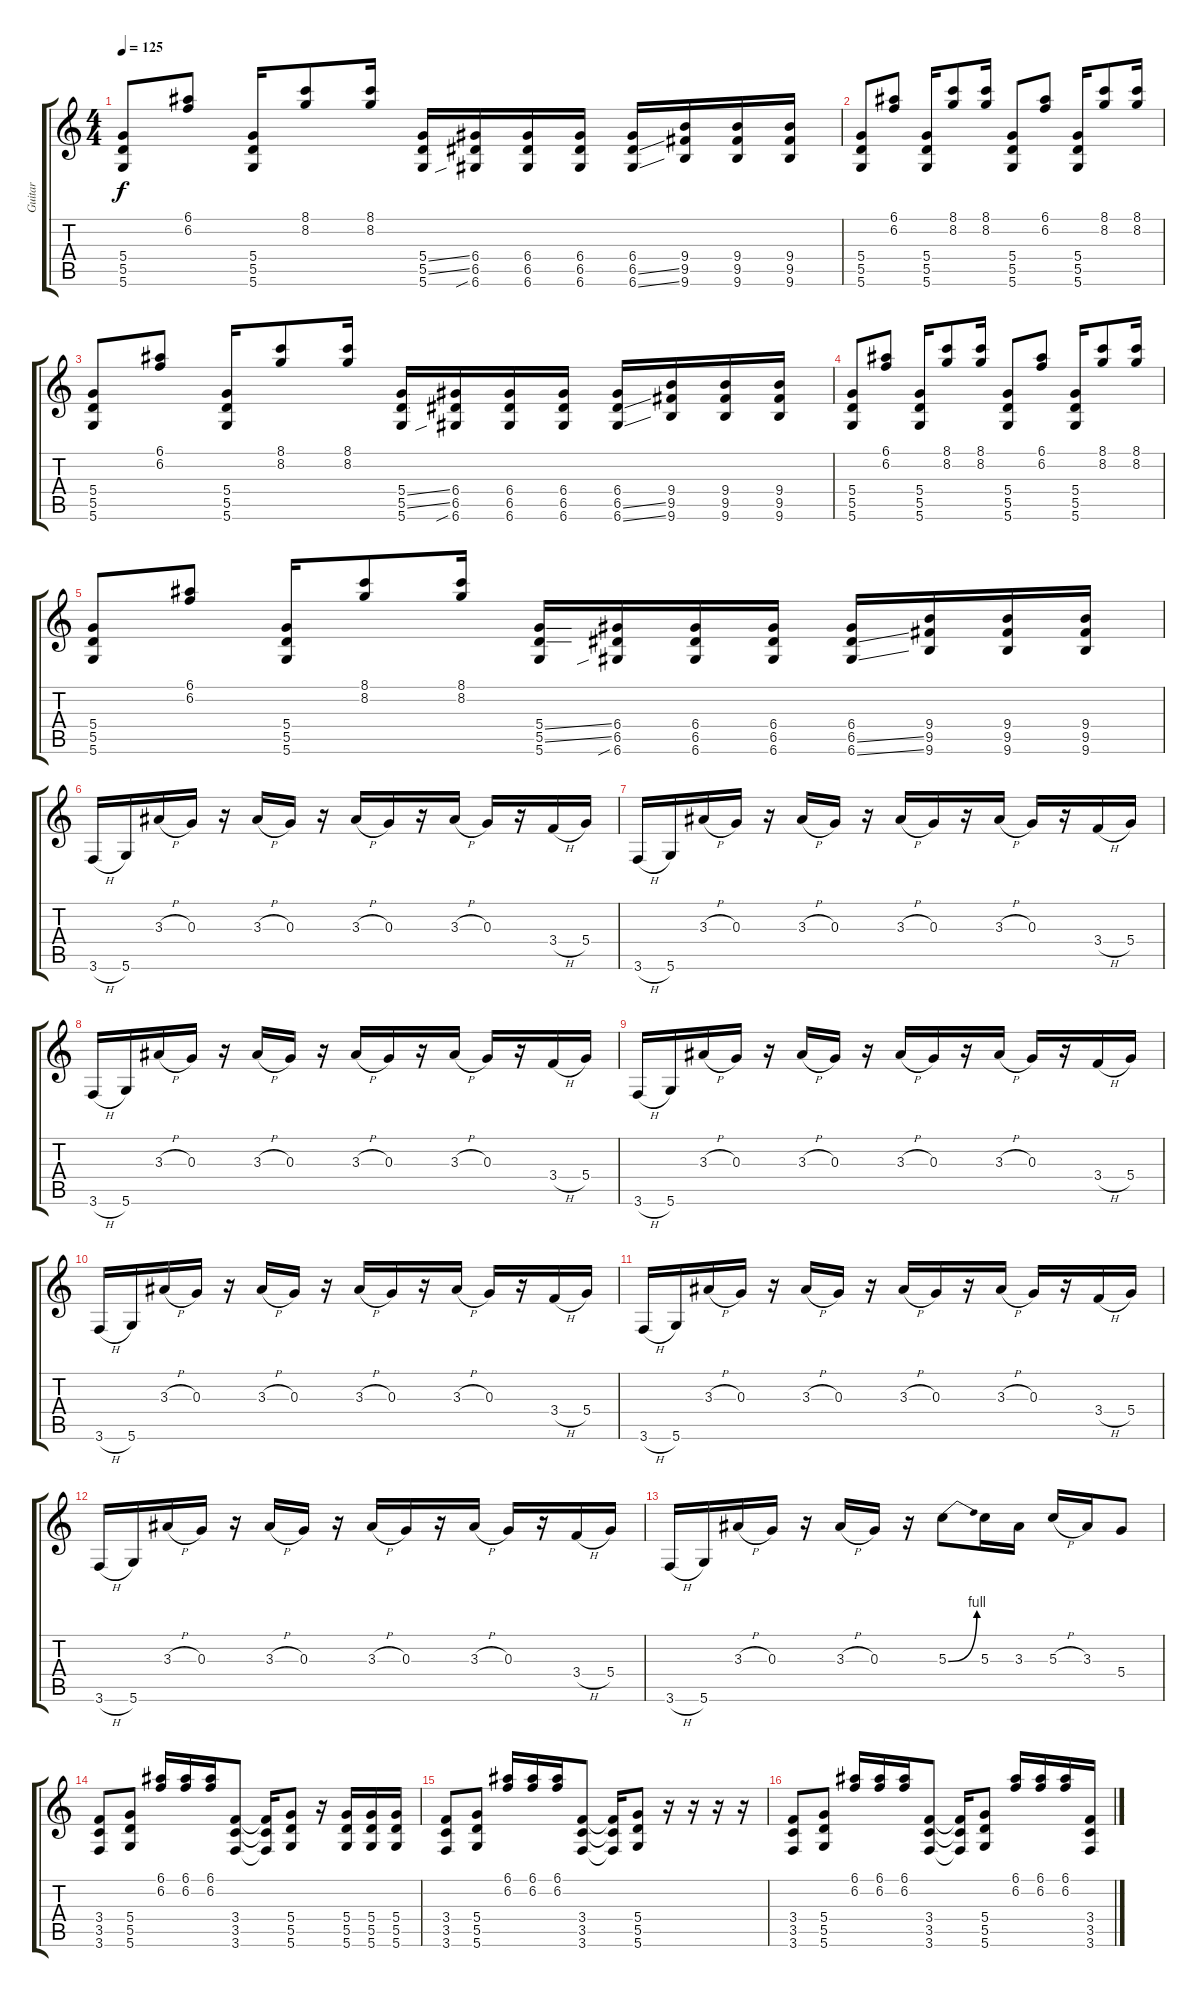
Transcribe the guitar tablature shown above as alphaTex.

\track ("Guitar" "Guitar") {instrument overdrivenguitar}
\staff {score tabs}
\tuning (E4 B3 G3 D3 A2 D2) {hide}
\ts (4 4)
\tempo 125
\clef g2
\ks c
(5.4 5.5 5.6).8{dy f} (6.1 6.2).8 (5.4 5.5 5.6).16 (8.1 8.2).8 (8.1 8.2).16 (5.4{ss} 5.5{ss} 5.6).16 (6.4 6.5 6.6{sib}).16 (6.4 6.5 6.6).16 (6.4 6.5 6.6).16 (6.4 6.5{ss} 6.6{ss}).16 (9.4 9.5 9.6).16 (9.4 9.5 9.6).16 (9.4 9.5 9.6).16 |
(5.4 5.5 5.6).8 (6.1 6.2).8 (5.4 5.5 5.6).16 (8.1 8.2).8 (8.1 8.2).16 (5.4 5.5 5.6).8 (6.1 6.2).8 (5.4 5.5 5.6).16 (8.1 8.2).8 (8.1 8.2).16 |
(5.4 5.5 5.6).8 (6.1 6.2).8 (5.4 5.5 5.6).16 (8.1 8.2).8 (8.1 8.2).16 (5.4{ss} 5.5{ss} 5.6).16 (6.4 6.5 6.6{sib}).16 (6.4 6.5 6.6).16 (6.4 6.5 6.6).16 (6.4 6.5{ss} 6.6{ss}).16 (9.4 9.5 9.6).16 (9.4 9.5 9.6).16 (9.4 9.5 9.6).16 |
(5.4 5.5 5.6).8 (6.1 6.2).8 (5.4 5.5 5.6).16 (8.1 8.2).8 (8.1 8.2).16 (5.4 5.5 5.6).8 (6.1 6.2).8 (5.4 5.5 5.6).16 (8.1 8.2).8 (8.1 8.2).16 |
(5.4 5.5 5.6).8 (6.1 6.2).8 (5.4 5.5 5.6).16 (8.1 8.2).8 (8.1 8.2).16 (5.4{ss} 5.5{ss} 5.6).16 (6.4 6.5 6.6{sib}).16 (6.4 6.5 6.6).16 (6.4 6.5 6.6).16 (6.4 6.5{ss} 6.6{ss}).16 (9.4 9.5 9.6).16 (9.4 9.5 9.6).16 (9.4 9.5 9.6).16 |
3.6{h}.16 5.6.16 3.3{h}.16 0.3.16 r.16 3.3{h}.16 0.3.16 r.16 3.3{h}.16 0.3.16 r.16 3.3{h}.16 0.3.16 r.16 3.4{h}.16 5.4.16 |
3.6{h}.16 5.6.16 3.3{h}.16 0.3.16 r.16 3.3{h}.16 0.3.16 r.16 3.3{h}.16 0.3.16 r.16 3.3{h}.16 0.3.16 r.16 3.4{h}.16 5.4.16 |
3.6{h}.16 5.6.16 3.3{h}.16 0.3.16 r.16 3.3{h}.16 0.3.16 r.16 3.3{h}.16 0.3.16 r.16 3.3{h}.16 0.3.16 r.16 3.4{h}.16 5.4.16 |
3.6{h}.16 5.6.16 3.3{h}.16 0.3.16 r.16 3.3{h}.16 0.3.16 r.16 3.3{h}.16 0.3.16 r.16 3.3{h}.16 0.3.16 r.16 3.4{h}.16 5.4.16 |
3.6{h}.16 5.6.16 3.3{h}.16 0.3.16 r.16 3.3{h}.16 0.3.16 r.16 3.3{h}.16 0.3.16 r.16 3.3{h}.16 0.3.16 r.16 3.4{h}.16 5.4.16 |
3.6{h}.16 5.6.16 3.3{h}.16 0.3.16 r.16 3.3{h}.16 0.3.16 r.16 3.3{h}.16 0.3.16 r.16 3.3{h}.16 0.3.16 r.16 3.4{h}.16 5.4.16 |
3.6{h}.16 5.6.16 3.3{h}.16 0.3.16 r.16 3.3{h}.16 0.3.16 r.16 3.3{h}.16 0.3.16 r.16 3.3{h}.16 0.3.16 r.16 3.4{h}.16 5.4.16 |
3.6{h}.16 5.6.16 3.3{h}.16 0.3.16 r.16 3.3{h}.16 0.3.16 r.16 5.3{be (bend 0 0 60 4)}.8 5.3.16 3.3.16 5.3{h}.16 3.3.16 5.4.8 |
(3.4 3.5 3.6).8 (5.4 5.5 5.6).8 (6.1 6.2).16 (6.1 6.2).16 (6.1 6.2).16 (3.4 3.5 3.6).8 (3.4{t} 3.5{t} 3.6{t}).16 (5.4 5.5 5.6).8 r.16 (5.4 5.5 5.6).16 (5.4 5.5 5.6).16 (5.4 5.5 5.6).16 |
(3.4 3.5 3.6).8 (5.4 5.5 5.6).8 (6.1 6.2).16 (6.1 6.2).16 (6.1 6.2).16 (3.4 3.5 3.6).8 (3.4{t} 3.5{t} 3.6{t}).16 (5.4 5.5 5.6).8 r.16 r.16 r.16 r.16 |
(3.4 3.5 3.6).8 (5.4 5.5 5.6).8 (6.1 6.2).16 (6.1 6.2).16 (6.1 6.2).16 (3.4 3.5 3.6).8 (3.4{t} 3.5{t} 3.6{t}).16 (5.4 5.5 5.6).8 (6.1 6.2).16 (6.1 6.2).16 (6.1 6.2).16 (3.4 3.5 3.6).16
